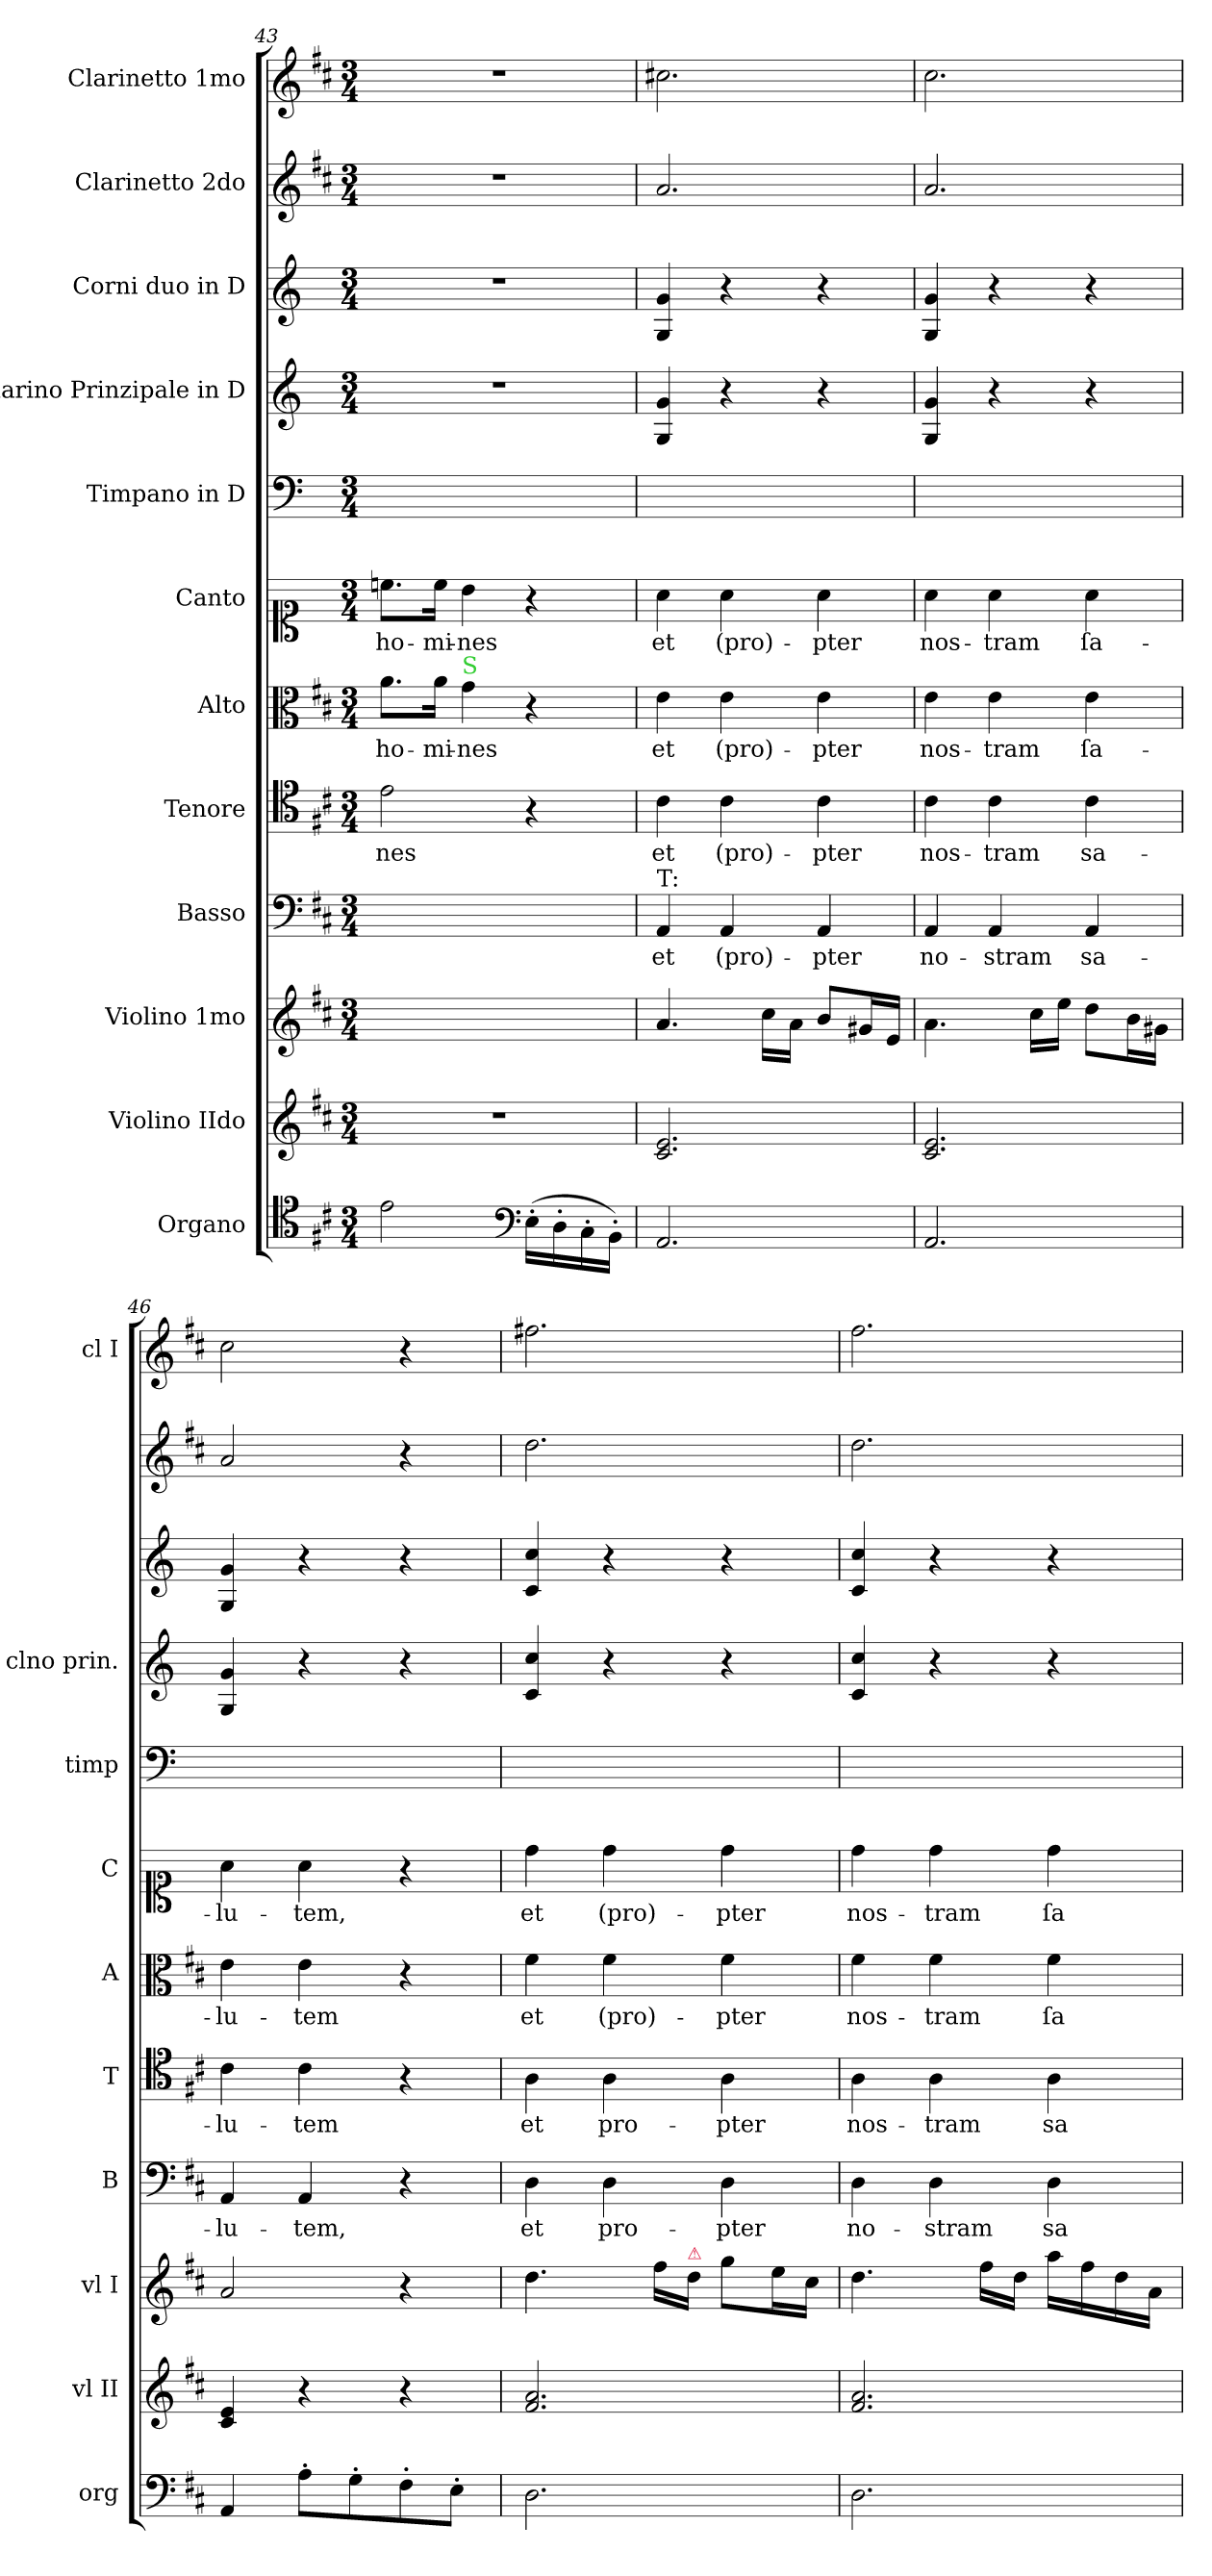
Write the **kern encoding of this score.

**kern	**kern	**kern	**kern	**text	**kern	**text	**kern	**text	**kern	**text	**kern	**kern	**kern	**kern	**kern
*part12	*part11	*part10	*part9	*part9	*part8	*part8	*part7	*part7	*part6	*part6	*part5	*part4	*part3	*part2	*part1
*staff12	*staff11	*staff10	*staff9	*staff9	*staff8	*staff8	*staff7	*staff7	*staff6	*staff6	*staff5	*staff4	*staff3	*staff2	*staff1
*I"Organo	*I"Violino IIdo	*I"Violino 1mo	*I"Basso	*	*I"Tenore	*	*I"Alto	*	*I"Canto	*	*I"Timpano in D	*I"Clarino Prinzipale in D	*I"Corni duo in D	*I"Clarinetto 2do	*I"Clarinetto 1mo
*I'org	*I'vl II	*I'vl I	*I'B	*	*I'T	*	*I'A	*	*I'C	*	*I'timp	*I'clno prin.	*	*	*I'cl I
*clefC4	*clefG2	*clefG2	*clefF4	*	*clefC4	*	*clefC3	*	*clefC1	*	*clefF4	*clefG2	*clefG2	*clefG2	*clefG2
*	*	*	*	*	*	*	*	*	*	*	*ITrd-1c-2	*ITrd-1c-2	*ITrd6c10	*	*
*k[f#c#]	*k[f#c#]	*k[f#c#]	*k[f#c#]	*	*k[f#c#]	*	*k[f#c#]	*	*	*	*k[f#c#]	*k[f#c#]	*k[f#c#]	*k[f#c#]	*k[f#c#]
*M3/4	*M3/4	*M3/4	*M3/4	*	*M3/4	*	*M3/4	*	*M3/4	*	*M3/4	*M3/4	*M3/4	*M3/4	*M3/4
=43	=43	=43	=43	=43	=43	=43	=43	=43	=43	=43	=43	=43	=43	=43	=43
2e\	2.r	2.ryy	2.ryy	.	2e\	-nes	8.a\L	ho-	8.ccn\L	ho-	2.ryy	2.r	2.r	2.r	2.r
.	.	.	.	.	.	.	16a\Jk	-mi-	16cc\Jk	-mi-	.	.	.	.	.
!	!	!	!	!	!	!	!LO:TX:a:color=limegreen:t=S	!	!	!	!	!	!	!	!
.	.	.	.	.	.	.	4g\	-nes	4b\	-nes	.	.	.	.	.
*clefF4	*	*	*	*	*	*	*	*	*	*	*	*	*	*	*
(16E'\LL	.	.	.	.	4r	.	4r	.	4r	.	.	.	.	.	.
16D'\	.	.	.	.	.	.	.	.	.	.	.	.	.	.	.
16C#'\	.	.	.	.	.	.	.	.	.	.	.	.	.	.	.
16BB'\JJ)	.	.	.	.	.	.	.	.	.	.	.	.	.	.	.
=44	=44	=44	=44	=44	=44	=44	=44	=44	=44	=44	=44	=44	=44	=44	=44
!	!	!	!LO:TX:a:t=T&colon;	!	!	!	!	!	!	!	!	!	!	!	!
2.AA/	2.c#/ 2.e/	4.a/	4AA/	et	4c#\	et	4e\	et	4a\	et	2.ryy	4A/ 4a/	4AA/ 4A/	2.a/	2.cc#X\
.	.	.	4AA/	(pro)-	4c#\	(pro)-	4e\	(pro)-	4a\	(pro)-	.	4r	4r	.	.
.	.	16cc#\LL	.	.	.	.	.	.	.	.	.	.	.	.	.
.	.	16a\JJ	.	.	.	.	.	.	.	.	.	.	.	.	.
.	.	8b/L	4AA/	-pter	4c#\	-pter	4e\	-pter	4a\	-pter	.	4r	4r	.	.
.	.	16g#X/L	.	.	.	.	.	.	.	.	.	.	.	.	.
.	.	16e/JJ	.	.	.	.	.	.	.	.	.	.	.	.	.
=45	=45	=45	=45	=45	=45	=45	=45	=45	=45	=45	=45	=45	=45	=45	=45
2.AA/	2.c#/ 2.e/	4.a\	4AA/	no-	4c#\	nos-	4e\	nos-	4a\	nos-	2.ryy	4A/ 4a/	4AA/ 4A/	2.a/	2.cc#\
.	.	.	4AA/	-stram	4c#\	-tram	4e\	-tram	4a\	-tram	.	4r	4r	.	.
.	.	16cc#\LL	.	.	.	.	.	.	.	.	.	.	.	.	.
.	.	16ee\JJ	.	.	.	.	.	.	.	.	.	.	.	.	.
.	.	8dd\L	4AA/	sa-	4c#\	sa-	4e\	ſa-	4a\	ſa-	.	4r	4r	.	.
.	.	16b\L	.	.	.	.	.	.	.	.	.	.	.	.	.
.	.	16g#X\JJ	.	.	.	.	.	.	.	.	.	.	.	.	.
=46	=46	=46	=46	=46	=46	=46	=46	=46	=46	=46	=46	=46	=46	=46	=46
4AA/	4c#/ 4e/	2a/	4AA/	-lu-	4c#\	-lu-	4e\	-lu-	4a\	-lu-	2.ryy	4A/ 4a/	4AA/ 4A/	2a/	2cc#\
8A'\L	4r	.	4AA/	-tem,	4c#\	-tem	4e\	-tem	4a\	-tem,	.	4r	4r	.	.
8G'\	.	.	.	.	.	.	.	.	.	.	.	.	.	.	.
8F#'\	4r	4r	4r	.	4r	.	4r	.	4r	.	.	4r	4r	4r	4r
8E'\J	.	.	.	.	.	.	.	.	.	.	.	.	.	.	.
=47	=47	=47	=47	=47	=47	=47	=47	=47	=47	=47	=47	=47	=47	=47	=47
!	!	!	!	!LO:LY:i	!	!LO:LY:i	!	!	!	!	!	!	!	!	!
2.D\	2.f#/ 2.a/	4.dd\	4D\	et	4A\	et	4f#\	et	4dd\	et	2.ryy	4d/ 4dd/	4D/ 4d/	2.dd\	2.ff#X\
!	!	!	!	!LO:LY:i	!	!LO:LY:i	!	!	!	!	!	!	!	!	!
.	.	.	4D\	pro-	4A\	pro-	4f#\	(pro)-	4dd\	(pro)-	.	4r	4r	.	.
.	.	16ff#\LL	.	.	.	.	.	.	.	.	.	.	.	.	.
!	!	!LO:TX:a:color=crimson:t=⚠	!	!	!	!	!	!	!	!	!	!	!	!	!
.	.	16dd\JJ	.	.	.	.	.	.	.	.	.	.	.	.	.
!	!	!	!	!LO:LY:i	!	!LO:LY:i	!	!	!	!	!	!	!	!	!
.	.	8gg\L	4D\	-pter	4A\	-pter	4f#\	-pter	4dd\	-pter	.	4r	4r	.	.
.	.	16ee\L	.	.	.	.	.	.	.	.	.	.	.	.	.
.	.	16cc#\JJ	.	.	.	.	.	.	.	.	.	.	.	.	.
=48	=48	=48	=48	=48	=48	=48	=48	=48	=48	=48	=48	=48	=48	=48	=48
!	!	!	!	!LO:LY:i	!	!LO:LY:i	!	!	!	!	!	!	!	!	!
2.D\	2.f#/ 2.a/	4.dd\	4D\	no-	4A\	nos-	4f#\	nos-	4dd\	nos-	2.ryy	4d/ 4dd/	4D/ 4d/	2.dd\	2.ff#\
!	!	!	!	!LO:LY:i	!	!LO:LY:i	!	!	!	!	!	!	!	!	!
.	.	.	4D\	-stram	4A\	-tram	4f#\	-tram	4dd\	-tram	.	4r	4r	.	.
.	.	16ff#\LL	.	.	.	.	.	.	.	.	.	.	.	.	.
.	.	16dd\JJ	.	.	.	.	.	.	.	.	.	.	.	.	.
!	!	!	!	!LO:LY:i	!	!LO:LY:i	!	!	!	!	!	!	!	!	!
.	.	16aa\LL	4D\	sa-	4A\	sa-	4f#\	ſa-	4dd\	ſa-	.	4r	4r	.	.
.	.	16ff#\	.	.	.	.	.	.	.	.	.	.	.	.	.
.	.	16dd\	.	.	.	.	.	.	.	.	.	.	.	.	.
.	.	16a\JJ	.	.	.	.	.	.	.	.	.	.	.	.	.
=	=	=	=	=	=	=	=	=	=	=	=	=	=	=	=
*-	*-	*-	*-	*-	*-	*-	*-	*-	*-	*-	*-	*-	*-	*-	*-
